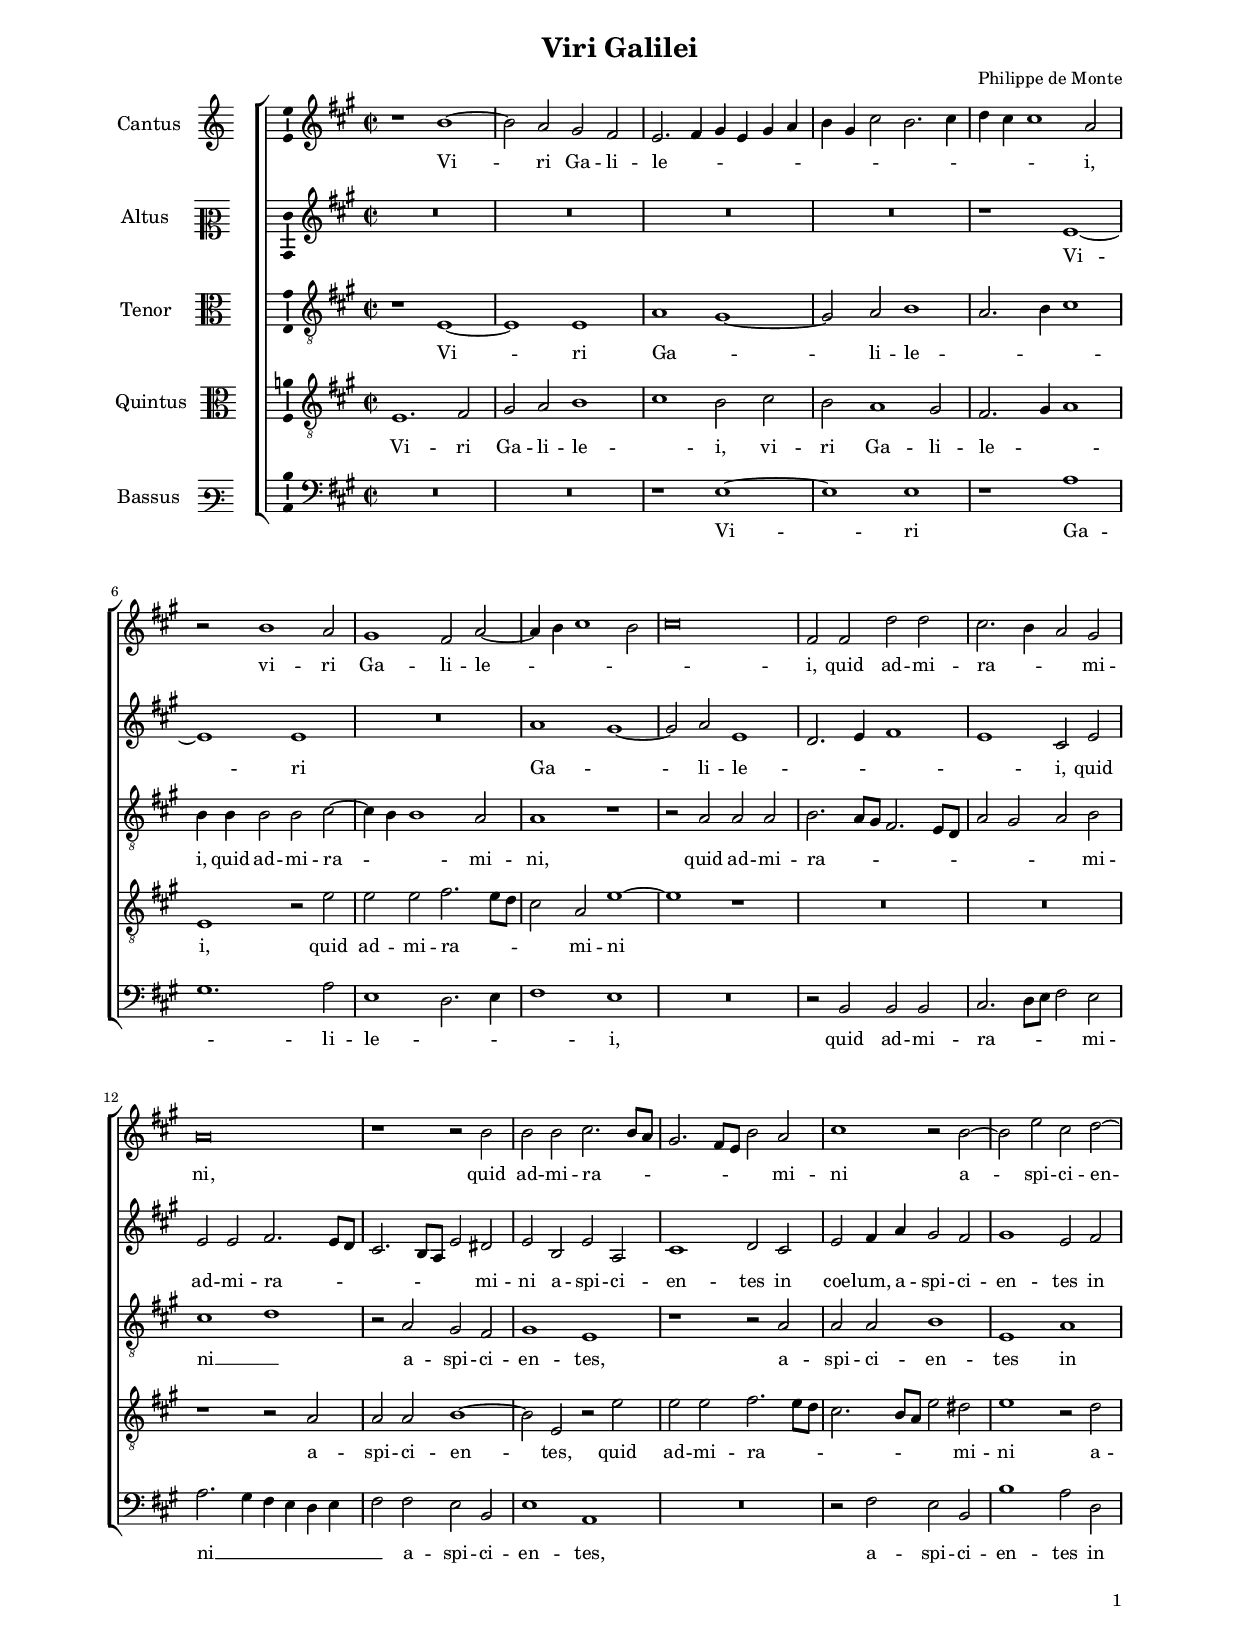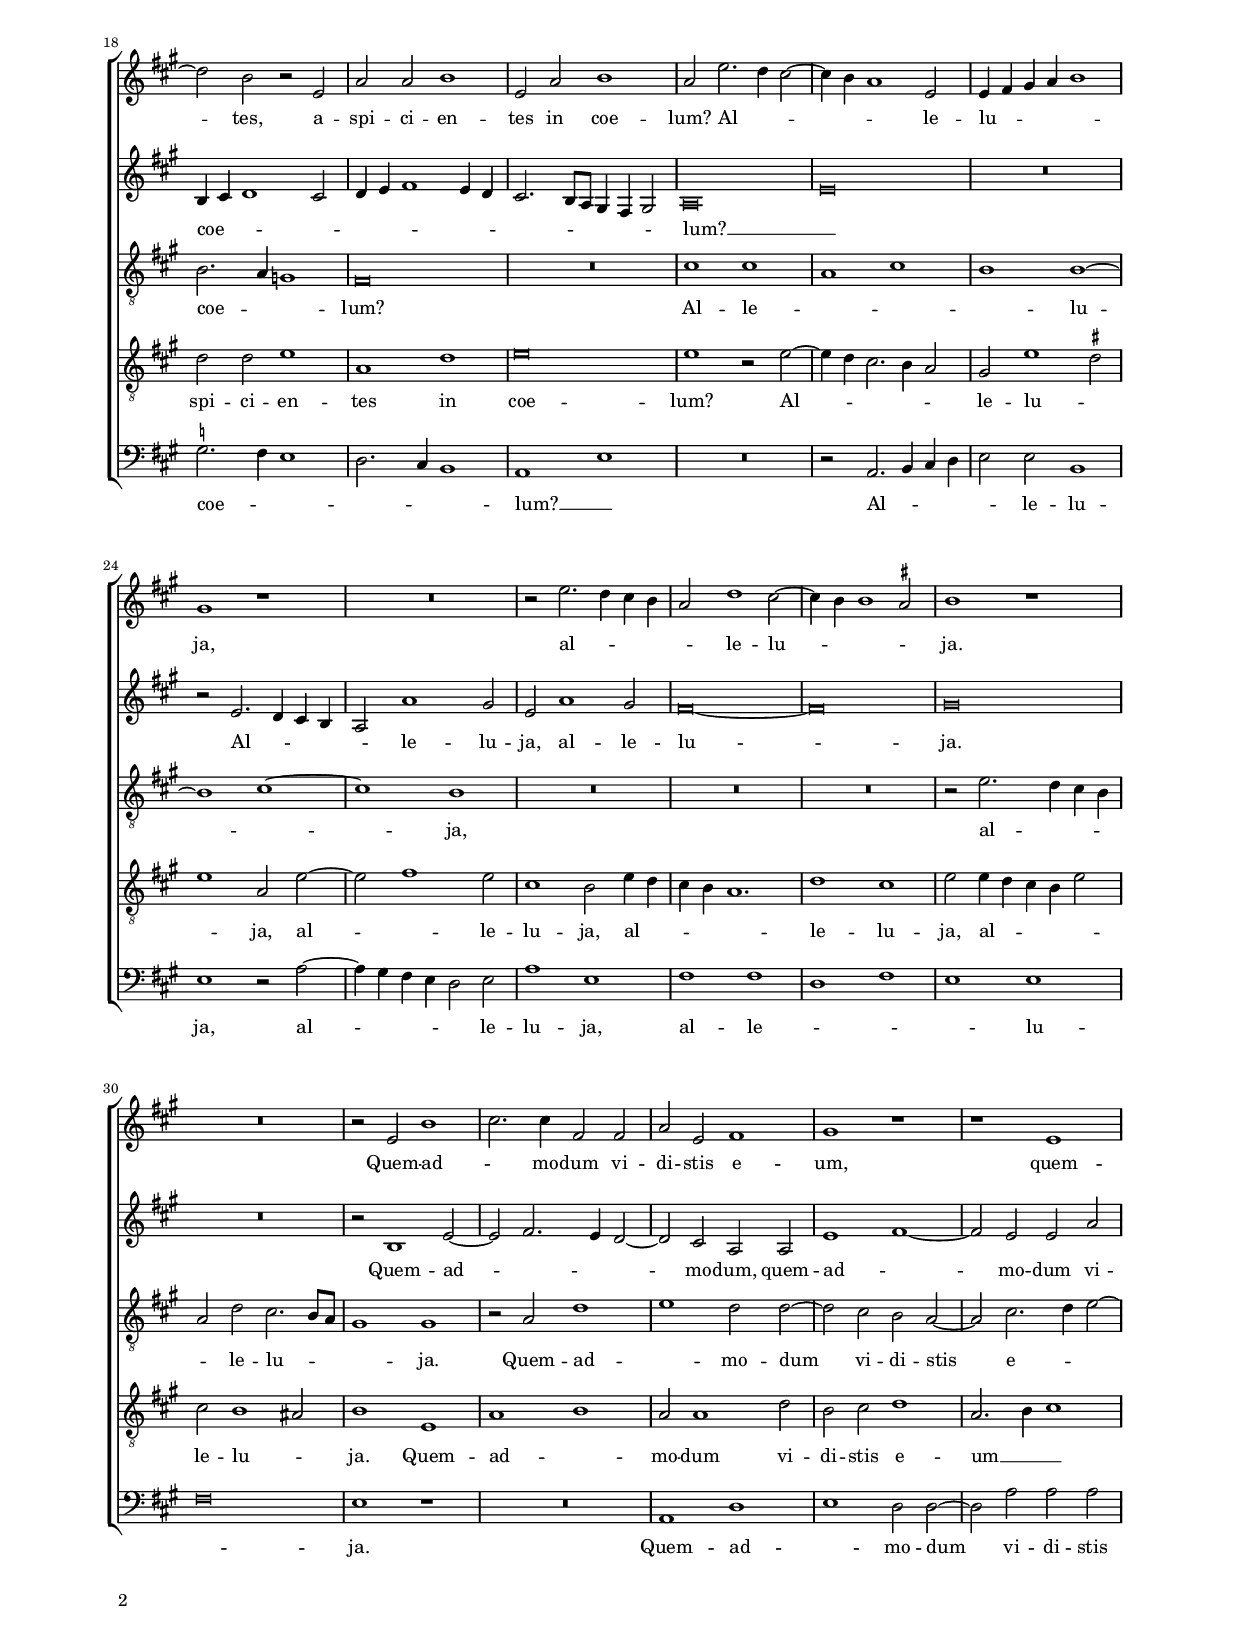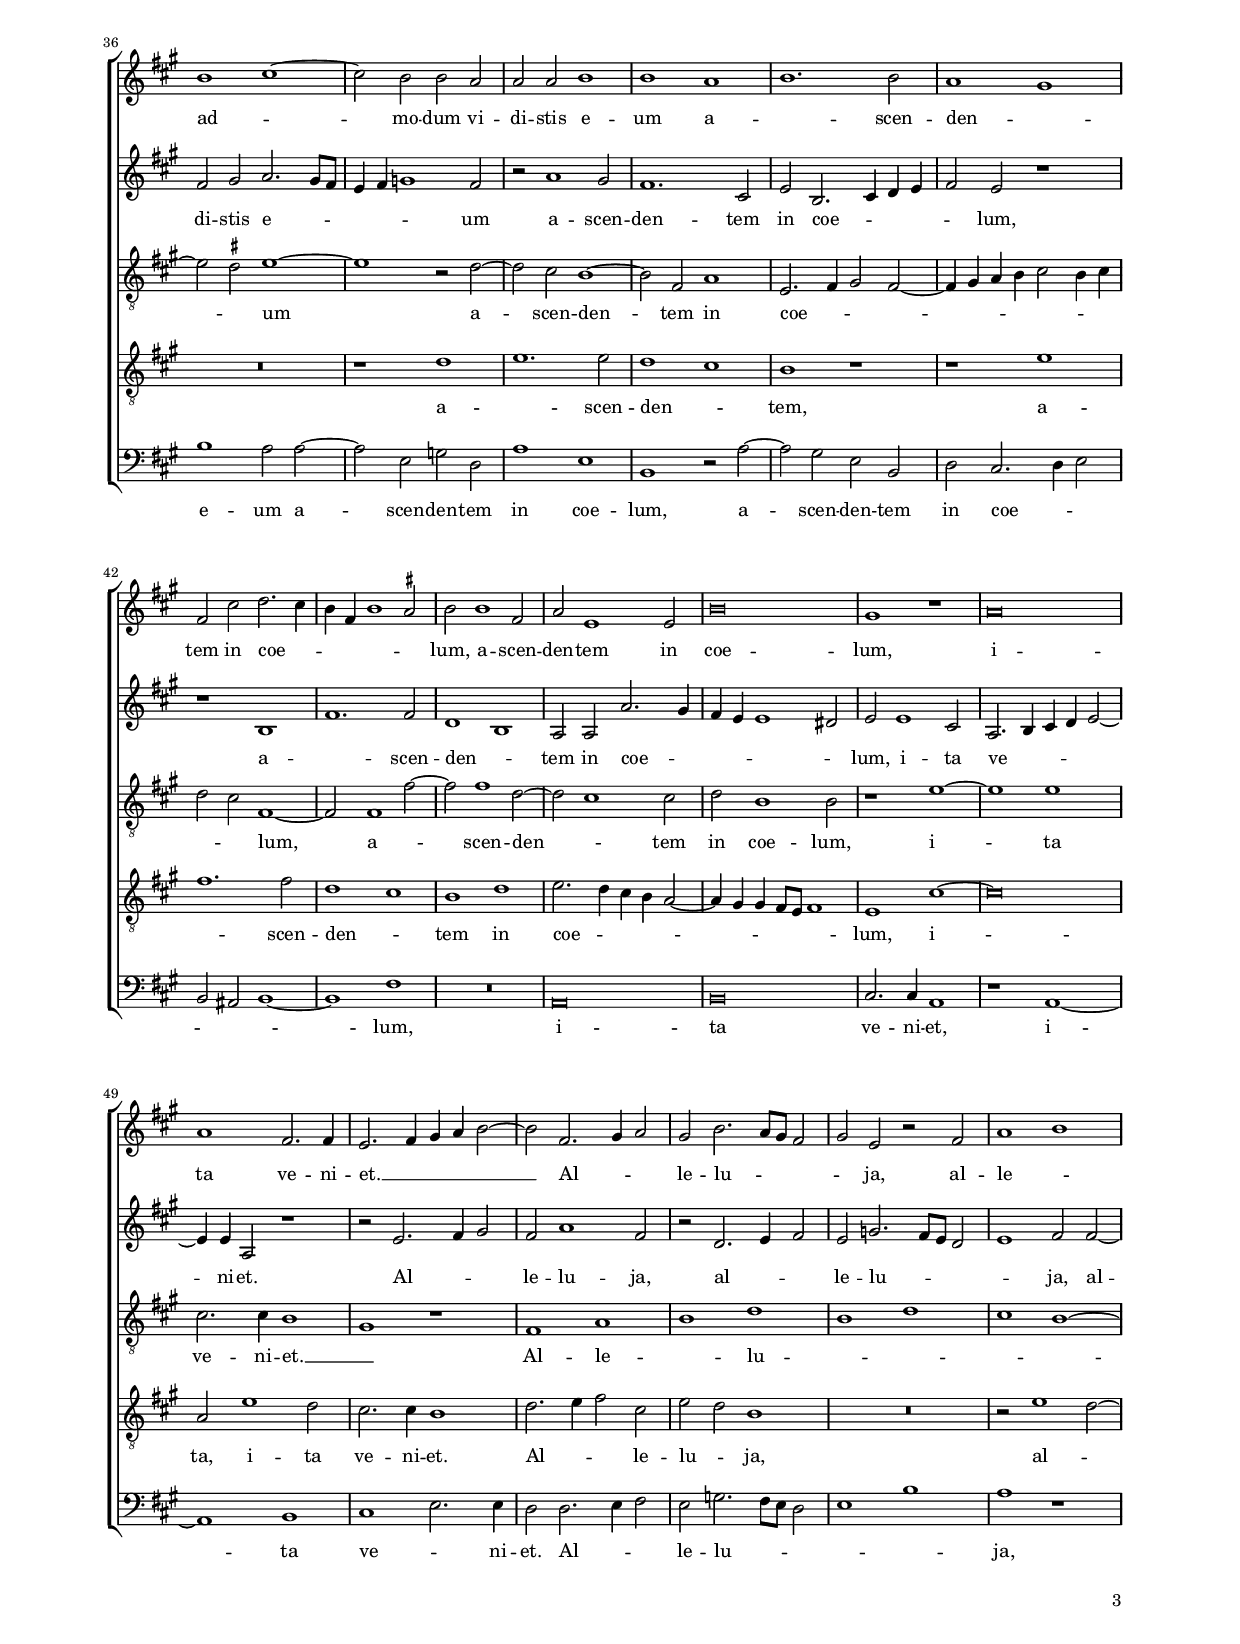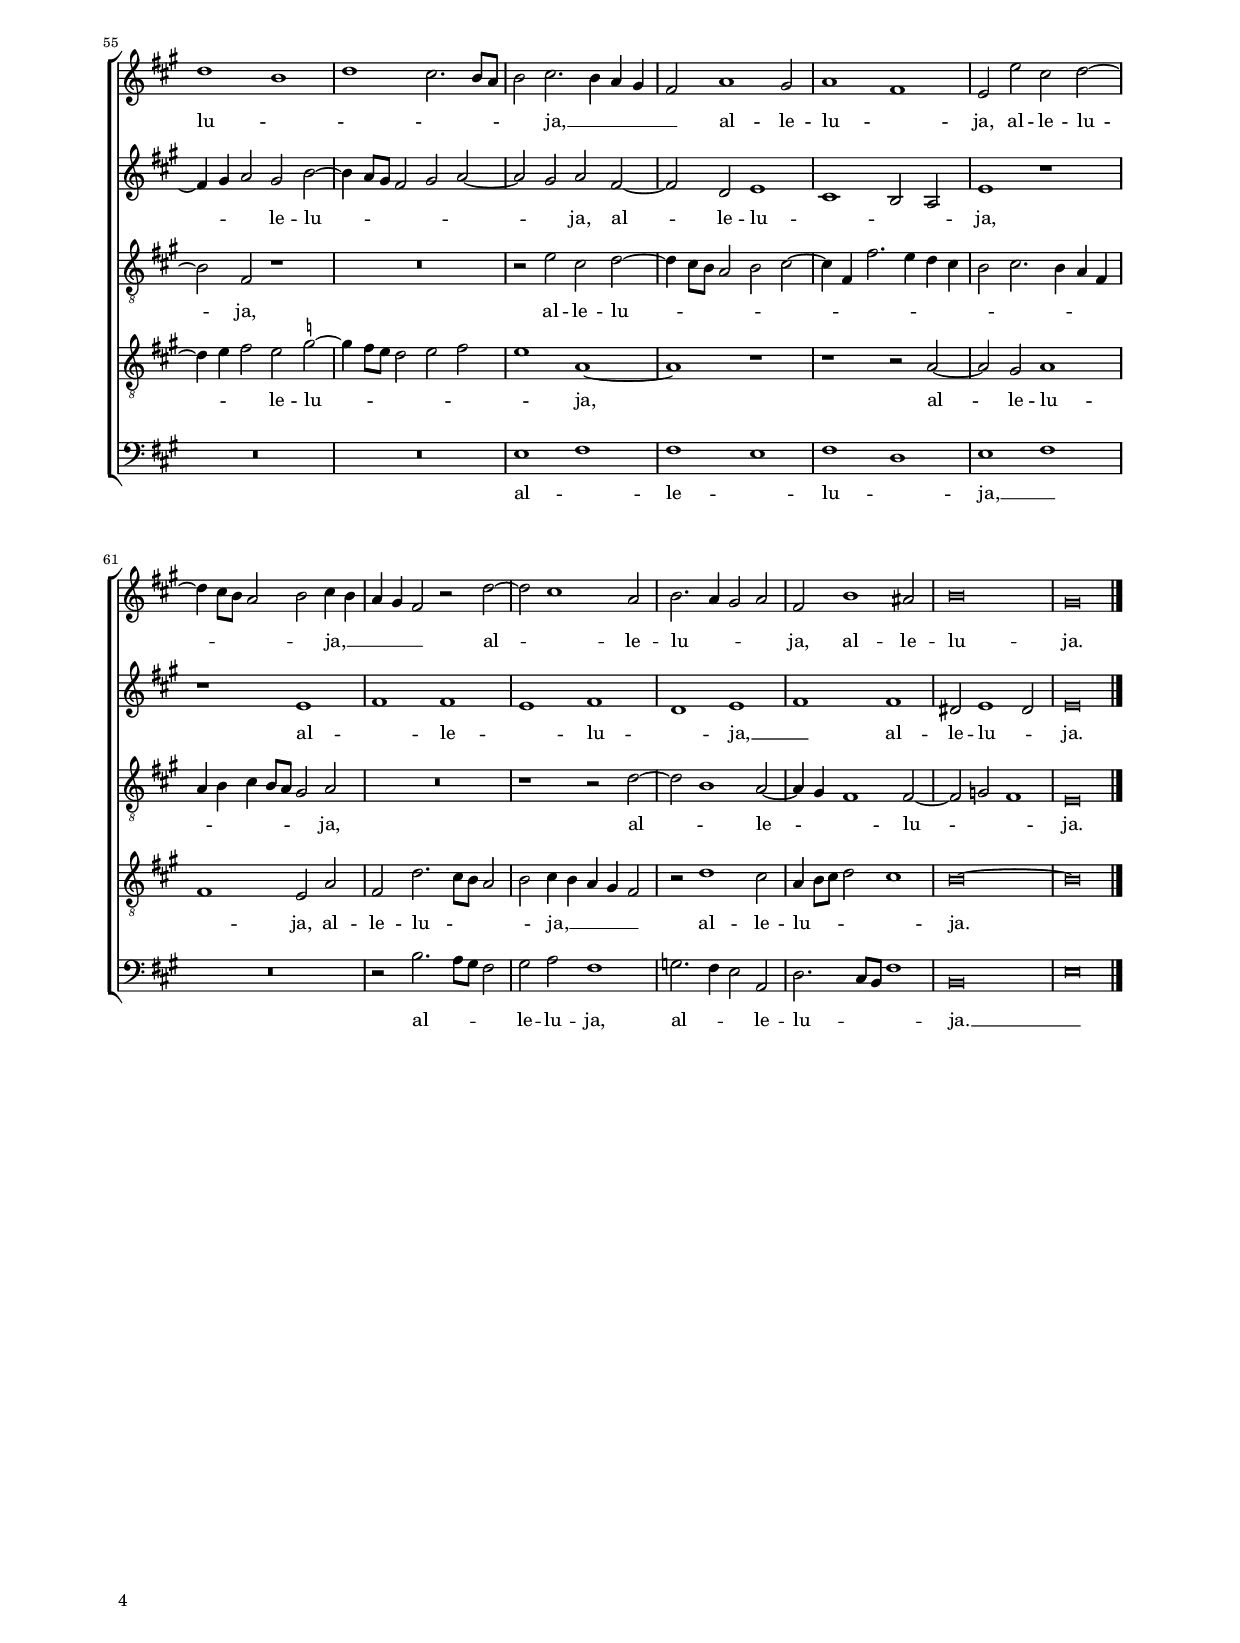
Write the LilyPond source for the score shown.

\header
{
  title="Viri Galilei"
  composer="Philippe de Monte"
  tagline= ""
}

\version "2.22.0"
\language deutsch
#(set-global-staff-size 15)
% #(set-default-paper-size "letter")
#(ly:set-option 'point-and-click #f)


\paper
	{
	top-margin = 1.8 \cm
	bottom-margin = 1.2 \cm
	left-margin = 2 \cm
	right-margin = 2 \cm
	ragged-bottom = ##f
	ragged-last-bottom = ##t
	print-page-number = ##f
	system-system-spacing = #'((basic-distance . 17) (minimum-distance . 14) (padding . 7) (strechability . 150))
    oddFooterMarkup=\markup   \fill-line { "" \fromproperty #'page:page-number-string }
    evenFooterMarkup=\markup  \fill-line { \fromproperty #'page:page-number-string "" }
    last-bottom-spacing = #'((basic-distance . 12) (minimum-distance . 7) (padding . 4))
%	systems-per-page = 3
%   page-count = 3
%	min-systems-per-page = 3
%	print-all-headers = ##t
%	print-first-page-number = ##t
%	first-page-number = 1
	}

	
global = {
    % \set Staff.autoBeaming = ##f
	\key c \major
	\time 2/2 \set Score.measureLength = #(ly:make-moment 2/1)
    \set Score.tempoHideNote = ##t
    \tempo 2 = 90
    \skip 1*2*67 \bar "|."
	}

	ficta = { \once \set suggestAccidentals = ##t }

	forget = #(define-music-function (music) (ly:music?) #{
		\accidentalStyle forget
		$music
		\accidentalStyle default
		#})
    

incipitcantus = \markup { \score {
	{
	\set Staff.instrumentName = \markup { \fontsize #1 "Cantus" }
	\key c \major
	\clef violin
	s4 \bar ""
	}
	\layout  {
	raggedright = ##t
	indent = 1.6 \cm
	line-width = 2.2\cm
	\context { \Staff \remove Time_signature_engraver }
	\override Staff.Clef.Y-extent = #'(0 . 0)
	}} \hspace #1 }

      
incipitaltus = \markup { \score {
	{
	\set Staff.instrumentName = \markup { \fontsize #1 "Altus" }
	\key c \major
	\clef mezzosoprano
	s4 \bar ""
	}
	\layout  {
	raggedright = ##t
	indent = 1.6 \cm
	line-width = 2.2\cm
	\context { \Staff \remove Time_signature_engraver }
	\override Staff.Clef.Y-extent = #'(0 . 0)
	}} \hspace #1 }


incipittenor = \markup { \score {
	{
	\set Staff.instrumentName = \markup { \fontsize #1 "Tenor" }
	\key c \major
	\clef alto
	s4 \bar ""
	}
	\layout  {
	raggedright = ##t
	indent = 1.6 \cm
	line-width = 2.2\cm
	\context { \Staff \remove Time_signature_engraver }
	\override Staff.Clef.Y-extent = #'(0 . 0)
	}} \hspace #1 }
      
      
incipitquintus = \markup { \score {
	{
	\set Staff.instrumentName = \markup { \fontsize #1 "Quintus" }
	\key c \major
	\clef alto
	s4 \bar ""
	}
	\layout  {
	raggedright = ##t
	indent = 1.6 \cm
	line-width = 2.2\cm
	\context { \Staff \remove Time_signature_engraver }
	\override Staff.Clef.Y-extent = #'(0 . 0)
	}} \hspace #1 }
      
      
incipitbassus = \markup { \score {
	{
	\set Staff.instrumentName = \markup { \fontsize #1 "Bassus" }
	\key c \major
	\clef varbaritone
	s4 \bar ""
	}
	\layout  {
	raggedright = ##t
	indent = 1.6 \cm
	line-width = 2.2\cm
	\context { \Staff \remove Time_signature_engraver }
	\override Staff.Clef.Y-extent = #'(0 . 0)
	}} \hspace #1 }


cantus =  \relative c''
	{
	r1 d~
	d2 c h a
	g2. a4 h g h c
	d4 h e2 d2. e4
%5
	f4 e e1 c2 |
	r2 d1 c2
	h1 a2 c~
	c4 d e1 d2
	e\breve
%10
	a,2 a f' f |
	e2. d4 c2 h
	c\breve
	r1 r2 d
	d2 d e2. d8 c
%15
	h2. a8 g d'2 c |
	e1 r2 d~
	d2 g e f~ \pageBreak
	f2 d r g,
	c2 c d1
%20
	g,2 c d1 |
	c2 g'2. f4 e2~
	e4 d c1 g2
	g4 a h c d1 \break \noPageBreak
	h1 r
%25
	R\breve |
	r2 g'2. f4 e d
	c2 f1 e2~
	e4 d d1 \ficta cis2
	d1 r \break \noPageBreak
%30
	R\breve |
	r2 g, d'1
	e2. e4 a,2 a
	c2 g a1
	h1 r
%35
	r1 g | \pageBreak
	d'1 e~
	e2 d d c
	c2 c d1
	d1 c
%40
	d1. d2 |
	c1 h
	a2 e' f2. e4
	d4 a d1 \ficta cis2
	d2 d1 a2
%45
	c2 g1 g2 |
	d'\breve
	h1 r
	c\breve
	c1 a2. a4
%50
	g2. a4 h c d2~ |
	d2 a2. h4 c2
	h2 d2. c8 h a2
	h2 g r a
	c1 d
%55
	f1 d |
	f1 e2. d8 c
	d2 e2. d4 c h
	a2 c1 h2
	c1 a
%60
	g2 g' e f~ |
	f4 e8 d c2 d e4 d
	c4 h a2 r2 f'~
	f2 e1 c2
	d2. c4 h2 c
%65
	a2 d1 cis2 |
	d\breve
	h\breve |
	}


altus =  \relative c'
    {
	R\breve
	R\breve
	R\breve
	R\breve
%5
	r1 g'~ |
	g1 g
	R\breve
	c1 h~
	h2 c g1
%10
	f2. g4 a1 |
	g1 e2 g
	g2 g a2. g8 f
	e2. d8 c g'2 fis
	g2 d g c,
%15
	e1 f2 e |
	g2 a4 c h2 a
	h1 g2 a
	d,4 e f1 e2
	f4 g a1 g4 f
%20
	e2. d8 c h4 a h2 |
	c\breve
	g'\breve
	R\breve
	r2 g2. f4 e d
%25
	c2 c'1 h2 |
	g2 c1 h2
	a\breve~
	a\breve
	h\breve
%30
	R\breve |
	r2 d,1 g2~
	g2 a2. g4 f2~
	f2 e c c
	g'1 a~
%35
	a2 g g c |
	a2 h c2. h8 a
	g4 a b1 a2
	r2 c1 h2
	a1. e2
%40
	g2 d2. e4 f g |
	a2 g r1
	r1 d
	a'1. a2
	f1 d
%45
	c2 c c'2. h4 |
	a4 g g1 fis2
	g2 g1 e2
	c2. d4 e f g2~
	g4 g c,2 r1
%50
	r2 g'2. a4 h2 |
	a2 c1 a2
	r2 f2. g4 a2
	g2 b2. a8 g f2
	g1 a2 a~
%55
	a4 h c2 h d~ |
	d4 c8 h a2 h c~
	c2 h c a~
	a2 f g1
	e1 d2 c
%60
	g'1 r |
	r1 g
	a1 a
	g1 a
	f1 g
%65
	a1 a |
	fis2 g1 fis2
	g\breve |
	}


tenor =  \relative c'
	{
	r1 g~
	g1 g
	c1 h~
	h2 c d1
%5
	c2. d4 e1 |
	d4 d d2 d e~
	e4 d d1 c2
	c1 r
	r2 c c c
%10
	d2. c8 h a2. g8 f |
	c'2 h c d 
	e1 f
	r2 c h a
	h1 g
%15
	r1 r2 c |
	c2 c d1
	g,1 c
	d2. c4 b1
	a\breve
%20
	R\breve |
	e'1 e
	c1 e
	d1 d~
	d1 e~
%25
	e1 d |
	R\breve
	R\breve
	R\breve
	r2 g2. f4 e d
%30
	c2 f e2. d8 c |
	h1 h
	r2 c f1
	g1 f2 f~
	f2 e d c~
%35
	c2 e2. f4 g2~ |
	g2 \ficta fis g1~
	g1 r2 f~
	f2 e d1~
	d2 a c1
%40
	g2. a4 h2 a~ |
	a4 h c d e2 d4 e
	f2 e a,1~
	a2 a1 a'2~
	a2 a1 f2~
%45
	f2 e1 e2 |
	f2 d1 d2
	r1 g~
	g1 g
	e2. e4 d1
%50
	h1 r |
	a1 c
	d1 f
	d1 f
	e1 d~
%55
	d2 a r1 |
	R\breve
	r2 g' e f~
	f4 e8 d c2 d e~
	e4 a,4 a'2. g4 f e
%60
	d2 e2. d4 c a |
	c4 d e d8 c h2 c
	R\breve
	r1 r2 f~
	f2 d1 c2~
%65
	c4 h a1 a2~ |
	a2 b a1
	g\breve |
	}


quintus  =  \relative c'
	{
	g1. a2
	h2 c d1
	e1 d2 e
	d2 c1 h2
%5
	a2. h4 c1 |
	g1 r2 g'
	g2 g a2. g8 f
	e2 c g'1~
	g1 r
%10
	R\breve |
	R\breve
	r1 r2 c,
	c2 c d1~
	d2 g, r g'
%15
	g2 g a2. g8 f |
	e2. d8 c g'2 fis
	g1 r2 f
	f2 f g1
	c,1 f
%20
	g\breve |
	g1 r2 g~
	g4 f e2. d4 c2
	h2 g'1 \ficta fis2
	g1 c,2 g'~
%25
	g2 a1 g2 |
	e1 d2 g4 f
	e4 d c1.
	f1 e
	g2 g4 f e d g2
%30
	e2 d1 cis2 |
	d1 g,
	c1 d
	c2 c1 f2
	d2 e f1
%35
	c2. d4 e1 |
	R\breve
	r1 f
	g1. g2
	f1 e
%40
	d1 r |
	r1 g
	a1. a2
	f1 e
	d1 f
%45
	g2. f4 e d c2~ |
	c4 h h a8 g a1
	g1 e'~
	e\breve
	c2 g'1 f2
%50
	e2. e4 d1 |
	f2. g4 a2 e
	g2 f d1
	R\breve
	r2 g1 f2~
%55
	f4 g a2 g \ficta b2~ |
	\ficta b4 a8 g f2 g a
	g1 c,~
	c1 r
	r1 r2 c~
%60
	c2 h c1 |
	a1 g2 c
	a2 f'2. e8 d c2
	d2 e4 d c h a2
	r2 f'1 e2
%65
	c4 d8 e f2 e1 |
	d\breve~
	d\breve |
	}


bassus  =  \relative c
	{
	R\breve
	R\breve
	r1 g'~
	g1 g
%5
	r1 c |
	h1. c2
	g1 f2. g4
	a1 g
	R\breve
%10
	r2 d d d |
	e2. f8 g a2 g
	c2. h4 a g f g
	a2 a g d
	g1 c,
%15
	R\breve |
	r2 a' g d
	d'1 c2 f,
	\ficta b2. a4 g1
	f2. e4 d1
%20
	c1 g' |
	R\breve
	r2 c,2. d4 e f
	g2 g d1
	g1 r2 c~
%25
	c4 h a g f2 g |
	c1 g
	a1 a
	f1 a
	g1 g
%30
	a\breve |
	g1 r
	R\breve
	c,1 f
	g1 f2 f~
%35
	f2 c' c c |
	d1 c2 c~
	c2 g b f
	c'1 g
	d1 r2 c'~
%40
	c2 h g d |
	f2 e2. f4 g2
	d2 cis d1~
	d1 a'
	R\breve
%45
	c,\breve |
	d\breve
	e2. e4 c1
	r1 c~
	c1 d
%50
	e1 g2. g4 |
	f2 f2. g4 a2
	g2 b2. a8 g f2
	g1 d'
	c1 r
%55
	R\breve |
	R\breve
	g1 a
	a1 g
	a1 f
%60
	g1 a |
	R\breve
	r2 d2. c8 h a2
	h2 c a1
	b2. a4 g2 c,
%65
	f2. e8 d a'1 |
	d,\breve
	g\breve |
	}


lyricscantus = \lyricmode {
	Vi -- ri Ga -- li -- le -- _ _ _ _ _ _ _ _ _ _ _ _ _ i,
    vi -- ri Ga -- li -- le -- _ _ _ _ i,
    quid ad -- mi -- ra -- _ _ mi -- ni,
    quid ad -- mi -- ra -- _ _ _ _ _ _ mi -- ni
    a -- spi -- ci -- en -- tes,
    a -- spi -- ci -- en -- tes in coe -- lum?
    Al -- _ _ _ _ le -- lu -- _ _ _ _ ja,
    al -- _ _ _ _ le -- lu -- _ _ _ ja.
    Quem -- ad -- _ mo -- dum vi -- di -- stis e -- um,
    quem -- ad -- _ mo -- dum vi -- di -- stis e -- um
    a -- _ scen -- den -- _ tem in coe -- _ _ _ _ _ lum,
    a -- scen -- den -- tem in coe -- lum,
    i -- ta ve -- ni -- et. __ _ _ _ _
    Al -- _ _ le -- lu -- _ _ _ _ ja,
    al -- le -- _ lu -- _ _ _ _ _ _ ja, __ _ _ _ _
    al -- le -- lu -- _ ja,
    al -- le -- lu -- _ _ _ _ ja, __ _ _ _ _
    al -- _ le -- lu -- _ _ _ ja,
    al -- le -- lu -- ja.
	}


lyricsaltus = \lyricmode {
	Vi -- ri Ga -- _ li -- le -- _ _ _ _ i,
    quid ad -- mi -- ra -- _ _ _ _ _ _ mi -- ni
    a -- spi -- ci -- en -- tes in coe -- lum,
    a -- spi -- ci -- en -- tes in coe -- _ _ _ _ _ _ _ _ _ _ _ _ _ _ lum? __ _
    Al -- _ _ _ _ le -- lu -- ja,
    al -- le -- lu -- ja.
    Quem -- ad -- _ _ _ mo -- dum,
    quem -- ad -- _ mo -- dum vi -- di -- stis e -- _ _ _ _ _ um
    a -- scen -- den -- tem in coe -- _ _ _ _ lum,
    a -- _ scen -- den -- _ tem in coe -- _ _ _ _ _ lum,
    i -- ta ve -- _ _ _ _ ni -- et.
    Al -- _ _ le -- lu -- ja,
    al -- _ _ le -- lu -- _ _ _ _ ja,
    al -- _ _ le -- lu -- _ _ _ _ _ _ ja,
    al -- le -- lu -- _ _ _ ja,
    al -- _ le -- _ lu -- _ ja, __ _
    al -- le -- lu -- _ ja.
	}


lyricstenor = \lyricmode {
	Vi -- ri Ga -- _ li -- le -- _ _ _ i,
    quid ad -- mi -- ra -- _ _ mi -- ni,
    quid ad -- mi -- ra -- _ _ _ _ _ _ _ _ mi -- ni __ _
    a -- spi -- ci -- en -- tes,
    a -- spi -- ci -- en -- tes in coe -- _ _ lum?
    Al -- le -- _ _ _ lu -- _ ja,
    al -- _ _ _ _ le -- lu -- _ _ _ ja.
    Quem -- ad -- _ mo -- dum vi -- di -- stis e -- _ _ _ um
    a -- scen -- den -- tem in coe -- _ _ _ _ _ _ _ _ _ _ _ lum,
    a -- _ scen -- den -- _ tem in coe -- lum,
    i -- ta ve -- ni -- et. __ _
    Al -- le -- _ lu -- _ _ _ _ ja,
    al -- le -- lu -- _ _ _ _ _ _ _ _ _ _ _ _ _ _ _ _ _ _ _ _ _ ja,
    al -- _ le -- _ _ lu -- _ _ ja.
	}


lyricsquintus = \lyricmode {
	Vi -- ri Ga -- li -- le -- _ i,
    vi -- ri Ga -- li -- le -- _ _ i,
    quid ad -- mi -- ra -- _ _ _ mi -- ni
    a -- spi -- ci -- en -- tes,
    quid ad -- mi -- ra -- _ _ _ _ _ _ mi -- ni
    a -- spi -- ci -- en -- tes in coe -- lum?
    Al -- _ _ _ _ le -- lu -- _ _ ja,
    al -- _ le -- lu -- ja,
    al -- _ _ _ _ le -- lu -- ja,
    al -- _ _ _ _ le -- lu -- _ ja.
    Quem -- ad -- _ mo -- dum vi -- di -- stis e -- um __ _ _
    a -- _ scen -- den -- _ tem,
    a -- _ scen -- den -- _ tem in coe -- _ _ _ _ _ _ _ _ _ lum,
    i -- ta,
    i -- ta ve -- ni -- et.
    Al -- _ _ le -- lu -- _ ja,
    al -- _ _ _ le -- lu -- _ _ _ _ _ _ ja,
    al -- le -- lu -- _ ja,
    al -- le -- lu -- _ _ _ _ ja, __ _ _ _ _
    al -- le -- lu -- _ _ _ _ ja.
	}


lyricsbassus = \lyricmode {
	Vi -- ri Ga -- _ li -- le -- _ _ _ i,
    quid ad -- mi -- ra -- _ _ _ mi -- ni __ _ _ _ _ _ _ 
    a -- spi -- ci -- en -- tes,
    a -- spi -- ci -- en -- tes in coe -- _ _ _ _ _ lum? __ _
    Al -- _ _ _ _ le -- lu -- ja,
    al -- _ _ _ _ le -- lu -- ja,
    al -- le -- _ _ _ lu -- _ ja.
    Quem -- ad -- _ mo -- dum vi -- di -- stis e -- um
    a -- scen -- den -- tem in coe -- lum,
    a -- scen -- den -- tem in coe -- _ _ _ _ _ lum,
    i -- ta ve -- ni -- et,
    i -- ta ve -- _ ni -- et.
    Al -- _ _ le -- lu -- _ _ _ _ _ ja,
    al -- _ le -- _ lu -- _ ja, __ _
    al -- _ _ _ le -- lu -- ja,
    al -- _ _ le -- lu -- _ _ _ ja. __ _
	}


\score
{  
    \transpose c a, {
	\new ChoirStaff \with { \override StaffGrouper.staff-staff-spacing.basic-distance = #12 }
	<<

	\new Staff << \global
	\new Voice="v1" {
		\set Staff.instrumentName=\incipitcantus
%		\set Staff.instrumentName= "S"
		\set Staff.midiInstrument = "reed organ"
		\clef violin
		\cantus }
	\new Lyrics \lyricsto "v1" {\lyricscantus }
	>>


	\new Staff << \global
	\new Voice="v2" {
		\set Staff.instrumentName=\incipitaltus
%		\set Staff.instrumentName= "A"
		\set Staff.midiInstrument = "reed organ"
                \clef violin % "G_8"
		\altus}
	\new Lyrics \lyricsto "v2" {\lyricsaltus }
	>>


	\new Staff << \global
	\new Voice="v3" {
		\set Staff.instrumentName=\incipittenor
%		\set Staff.instrumentName= "T"
		\set Staff.midiInstrument = "reed organ"
		\clef "G_8"
		\tenor }
	\new Lyrics \lyricsto "v3" {\lyricstenor }
	>>


	\new Staff << \global
	\new Voice="v5" {
		\set Staff.instrumentName=\incipitquintus
%		\set Staff.instrumentName= "Q"
		\set Staff.midiInstrument = "reed organ"
		\clef "G_8"
		\quintus}
	\new Lyrics \lyricsto "v5" {\lyricsquintus }
	>>


	\new Staff << \global
	\new Voice="v4" {
		\set Staff.instrumentName=\incipitbassus
%		\set Staff.instrumentName= "B"
		\set Staff.midiInstrument = "reed organ"
		\clef bass 
		\bassus }
	\new Lyrics \lyricsto "v4" {\lyricsbassus}
	>>

	>>
	} % transpose

	\layout
	{
	indent = 2.5\cm
	\context { \Lyrics \override VerticalAxisGroup.nonstaff-relatedstaff-spacing.padding = #1.4 }
%	\context { \Lyrics \override LyricText.font-size = #1 }
	\context { \Staff \override TimeSignature.break-visibility = #end-of-line-invisible }
	\context { \Staff \consists "Ambitus_engraver" }
%   \context { \Staff \consists "Custos_engraver" }
%   \context { \Staff \override Custos.style = #'mensural }
%	\context { \Voice \override Slur.transparent = ##t }
	\context { \Score \override BarNumber.padding = #2 }
	\context { \Voice \override NoteHead.style = #'baroque }
	}

\midi
	{
    	
	}

}


% EOF
